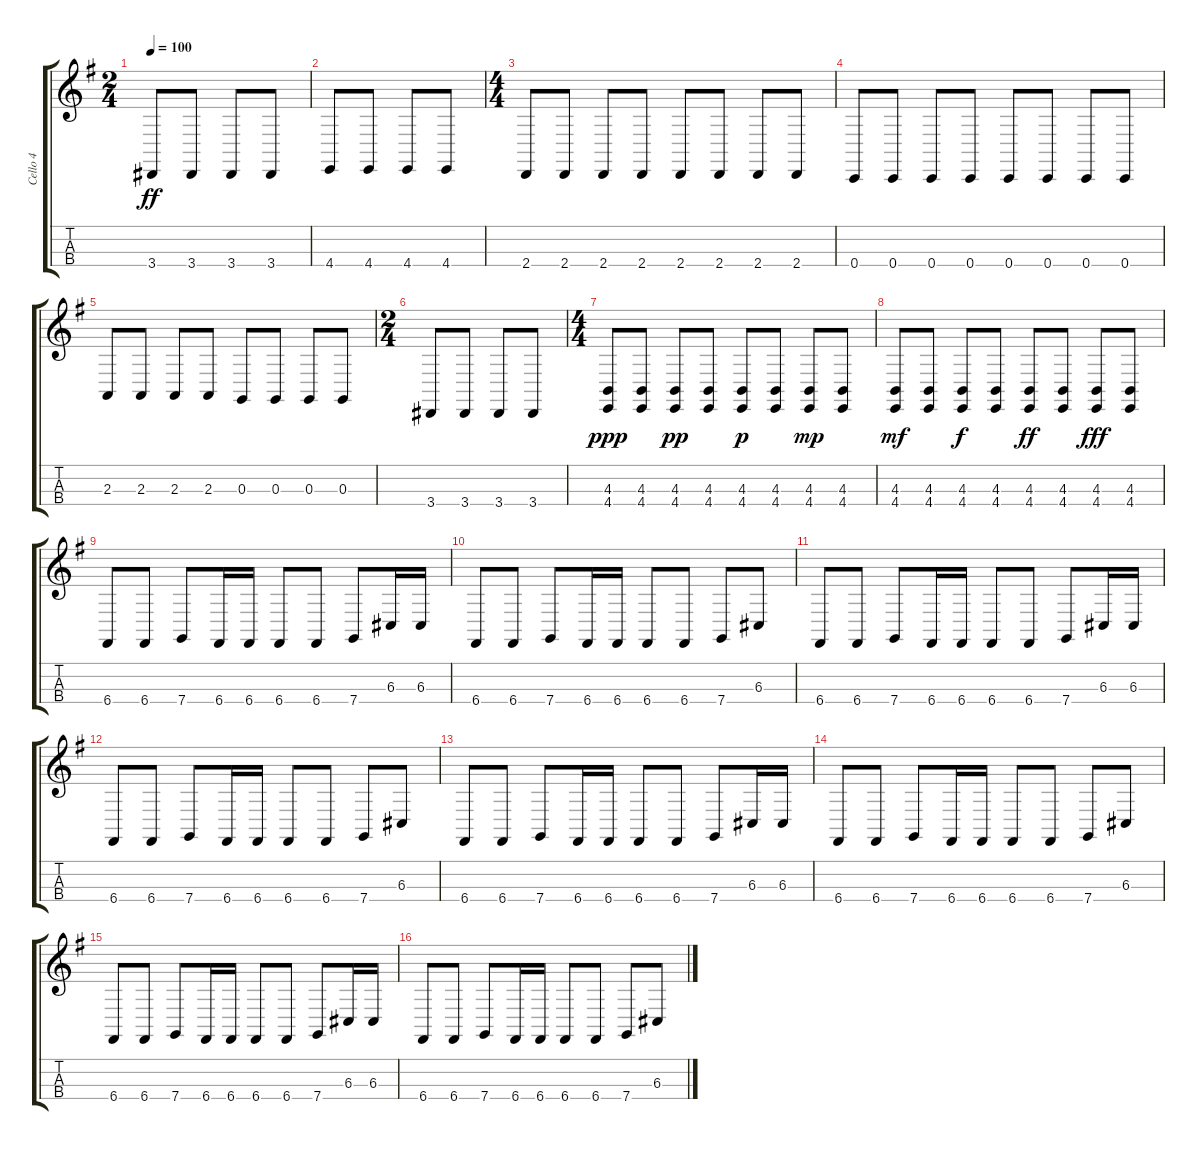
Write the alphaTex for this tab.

\track ("Cello 4" "Cello 4") {instrument cello}
\staff {score tabs}
\tuning (A3 D3 G2 C2) {hide}
\ts (2 4)
\tempo 100
\clef g2
\ks g
3.4.8{dy ff} 3.4.8 3.4.8 3.4.8 |
4.4.8 4.4.8 4.4.8 4.4.8 |
\ts (4 4)
2.4.8 2.4.8 2.4.8 2.4.8 2.4.8 2.4.8 2.4.8 2.4.8 |
0.4.8 0.4.8 0.4.8 0.4.8 0.4.8 0.4.8 0.4.8 0.4.8 |
2.3.8 2.3.8 2.3.8 2.3.8 0.3.8 0.3.8 0.3.8 0.3.8 |
\ts (2 4)
3.4.8 3.4.8 3.4.8 3.4.8 |
\ts (4 4)
(4.3 4.4).8{dy ppp} (4.3 4.4).8 (4.3 4.4).8{dy pp} (4.3 4.4).8 (4.3 4.4).8{dy p} (4.3 4.4).8 (4.3 4.4).8{dy mp} (4.3 4.4).8 |
(4.3 4.4).8{dy mf} (4.3 4.4).8 (4.3 4.4).8{dy f} (4.3 4.4).8 (4.3 4.4).8{dy ff} (4.3 4.4).8 (4.3 4.4).8{dy fff} (4.3 4.4).8 |
6.4.8 6.4.8 7.4.8 6.4.16 6.4.16 6.4.8 6.4.8 7.4.8 6.3.16 6.3.16 |
6.4.8 6.4.8 7.4.8 6.4.16 6.4.16 6.4.8 6.4.8 7.4.8 6.3.8 |
6.4.8 6.4.8 7.4.8 6.4.16 6.4.16 6.4.8 6.4.8 7.4.8 6.3.16 6.3.16 |
6.4.8 6.4.8 7.4.8 6.4.16 6.4.16 6.4.8 6.4.8 7.4.8 6.3.8 |
6.4.8 6.4.8 7.4.8 6.4.16 6.4.16 6.4.8 6.4.8 7.4.8 6.3.16 6.3.16 |
6.4.8 6.4.8 7.4.8 6.4.16 6.4.16 6.4.8 6.4.8 7.4.8 6.3.8 |
6.4.8 6.4.8 7.4.8 6.4.16 6.4.16 6.4.8 6.4.8 7.4.8 6.3.16 6.3.16 |
6.4.8 6.4.8 7.4.8 6.4.16 6.4.16 6.4.8 6.4.8 7.4.8 6.3.8
